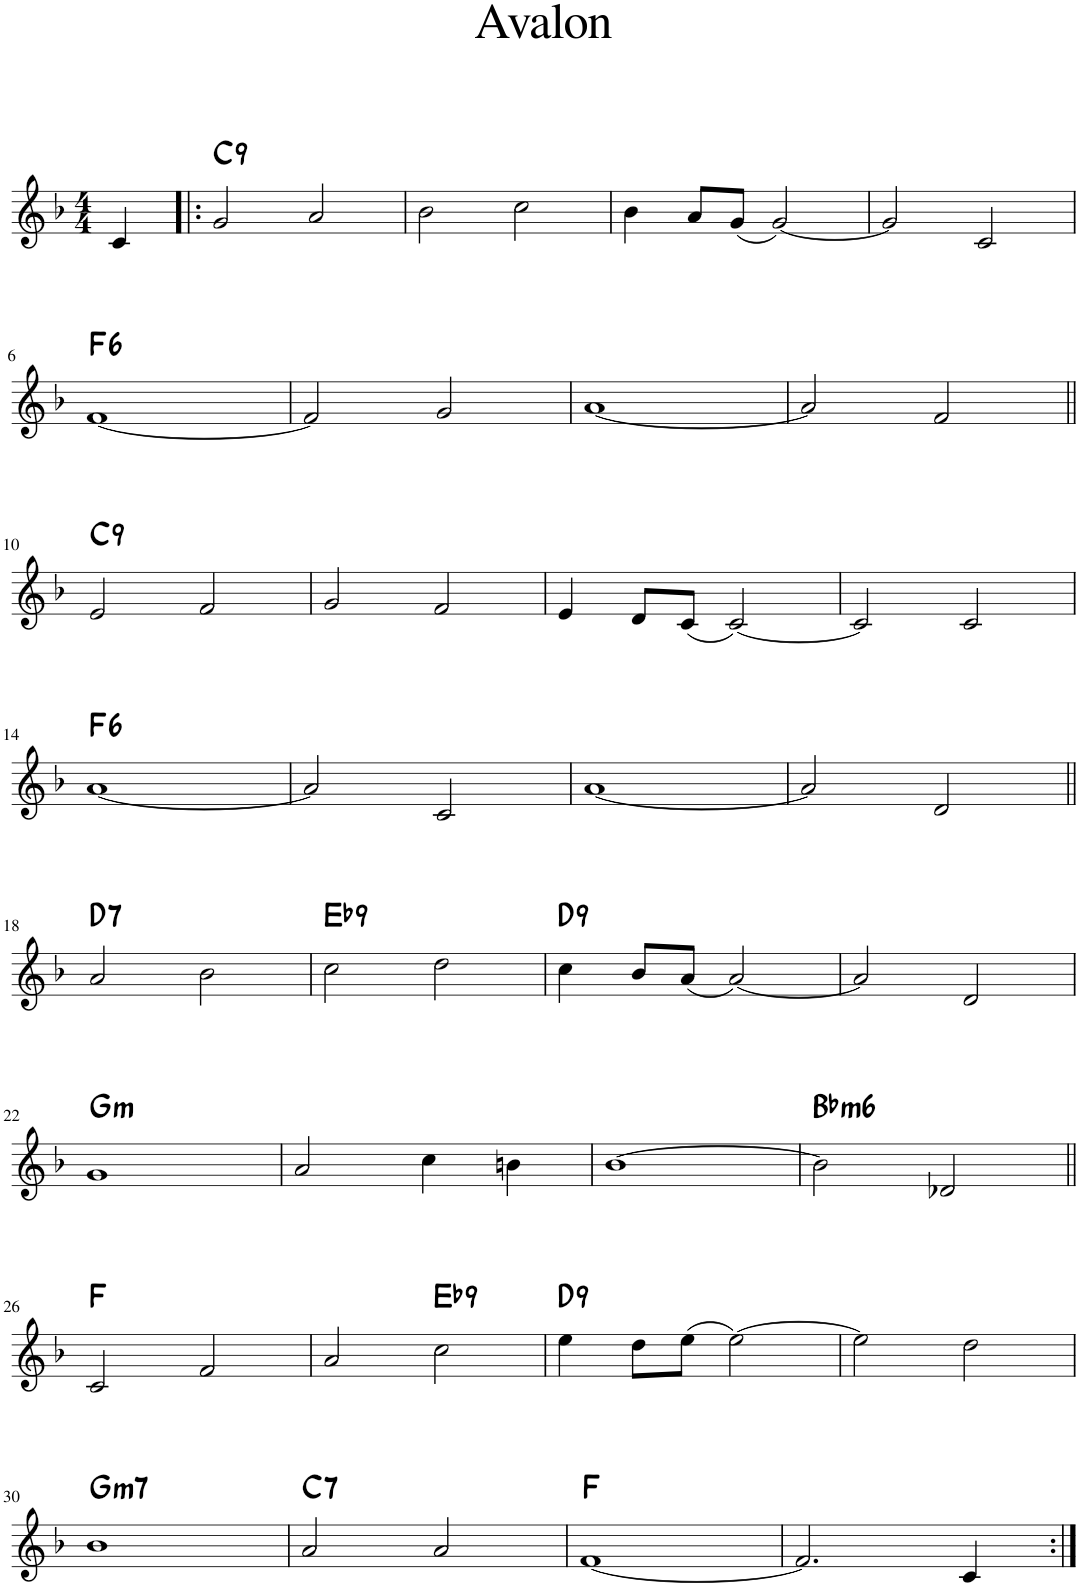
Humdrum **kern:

**kern	**harte
*part1	*part1
*staff1	*
*I"Piano	*
*I'Pno.	*
*clefG2	*
*k[b-]	*
*M4/4	*
=1	=1
4c/	.
=2!|:	=2!|:
!	!LO:H:kt=9
2g/	C:9
2a/	.
=3	=3
2b-\	.
2cc\	.
=4	=4
4b-\	.
8a/L	.
(8g/J	.
[2g/)	.
=5	=5
2g/]	.
2c/	.
!!LO:LB:g=z
=6	=6
!	!LO:H:kt=6
[1f	F:maj6
=7	=7
2f/]	.
2g/	.
=8	=8
[1a	.
=9	=9
2a/]	.
2f/	.
!!LO:LB:g=z
=10||	=10||
!	!LO:H:kt=9
2e/	C:9
2f/	.
=11	=11
2g/	.
2f/	.
=12	=12
4e/	.
8d/L	.
(8c/J	.
[2c/)	.
=13	=13
2c/]	.
2c/	.
!!LO:LB:g=z
=14	=14
!	!LO:H:kt=6
[1a	F:maj6
=15	=15
2a/]	.
2c/	.
=16	=16
[1a	.
=17	=17
2a/]	.
2d/	.
!!LO:LB:g=z
=18||	=18||
!	!LO:H:kt=7
2a/	D:7
2b-\	.
=19	=19
!	!LO:H:kt=9
2cc\	Eb:9
2dd\	.
=20	=20
!	!LO:H:kt=9
4cc\	D:9
8b-/L	.
(8a/J	.
[2a/)	.
=21	=21
2a/]	.
2d/	.
!!LO:LB:g=z
=22	=22
!	!LO:H:kt=m
1g	G:min
=23	=23
2a/	.
4cc\	.
4bn\	.
=24	=24
[1b-	.
=25	=25
!	!LO:H:kt=m6
2b-\]	Bb:min6
2d-X/	.
!!LO:LB:g=z
=26||	=26||
2c/	F:maj
2f/	.
=27	=27
2a/	.
!	!LO:H:kt=9
2cc\	Eb:9
=28	=28
!	!LO:H:kt=9
4ee\	D:9
8dd\L	.
(8ee\J	.
[2ee\)	.
=29	=29
2ee\]	.
2dd\	.
!!LO:LB:g=z
=30	=30
!	!LO:H:kt=m7
1b-	G:min7
=31	=31
!	!LO:H:kt=7
2a/	C:7
2a/	.
=32	=32
[1f	F:maj
=33	=33
2.f/]	.
4c/	.
=:|!	=:|!
*-	*-
